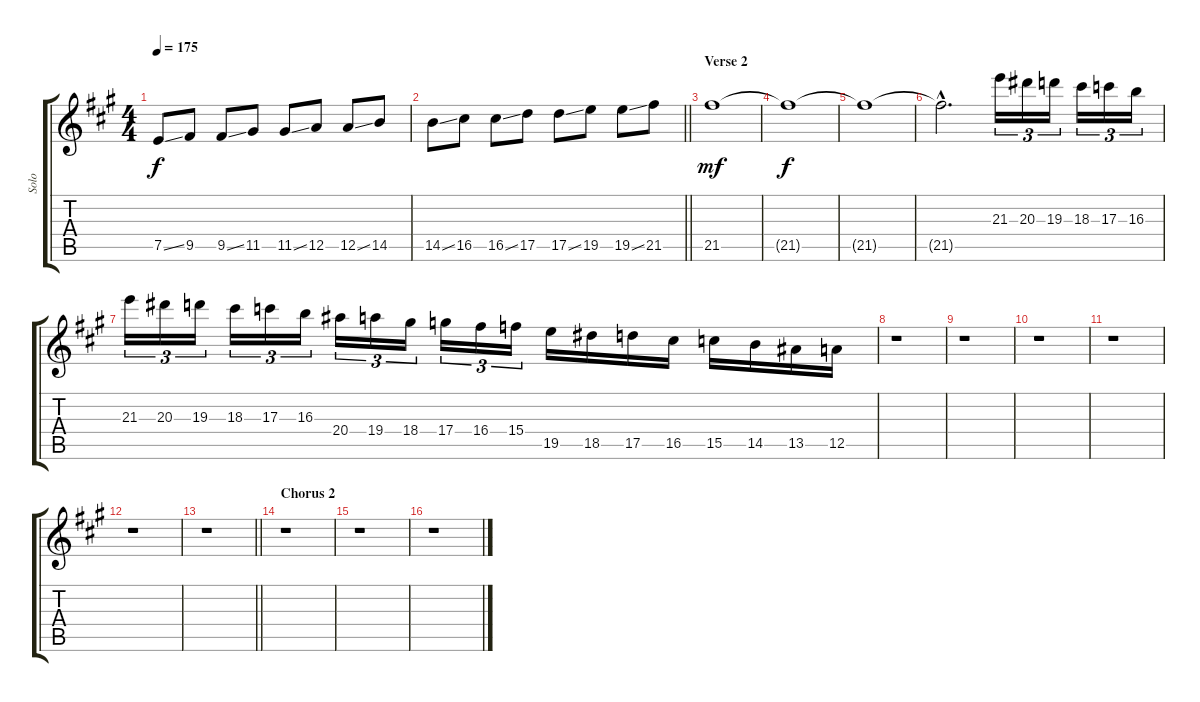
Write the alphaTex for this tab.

\track ("Solo" "Solo") {instrument overdrivenguitar}
\staff {score tabs}
\tuning (E4 B3 G3 D3 A2 E2) {hide}
\ts (4 4)
\tempo 175
\clef g2
\ks f#minor
7.5{ss}.8{dy f} 9.5.8 9.5{ss}.8 11.5.8 11.5{ss}.8 12.5.8 12.5{ss}.8 14.5.8 |
\barLineRight lightlight
14.5{ss}.8 16.5.8 16.5{ss}.8 17.5.8 17.5{ss}.8 19.5.8 19.5{ss}.8 21.5.8 |
\section ("" "Verse 2")
21.5.1{dy mf} |
21.5{t}.1{dy f} |
21.5{t}.1 |
21.5{hac t}.2{d} 21.3.16{tu (3 2) instrument guitarfretnoise} 20.3.16{tu (3 2)} 19.3.16{tu (3 2)} 18.3.16{tu (3 2)} 17.3.16{tu (3 2)} 16.3.16{tu (3 2)} |
21.3.16{tu (3 2)} 20.3.16{tu (3 2)} 19.3.16{tu (3 2)} 18.3.16{tu (3 2)} 17.3.16{tu (3 2)} 16.3.16{tu (3 2)} 20.4.16{tu (3 2)} 19.4.16{tu (3 2)} 18.4.16{tu (3 2)} 17.4.16{tu (3 2)} 16.4.16{tu (3 2)} 15.4.16{tu (3 2)} 19.5.16 18.5.16 17.5.16 16.5.16 15.5.16 14.5.16 13.5.16 12.5.16 |
r.1 |
r.1 |
r.1 |
r.1 |
r.1 |
\barLineRight lightlight
r.1 |
\section ("" "Chorus 2")
r.1 |
r.1 |
r.1
